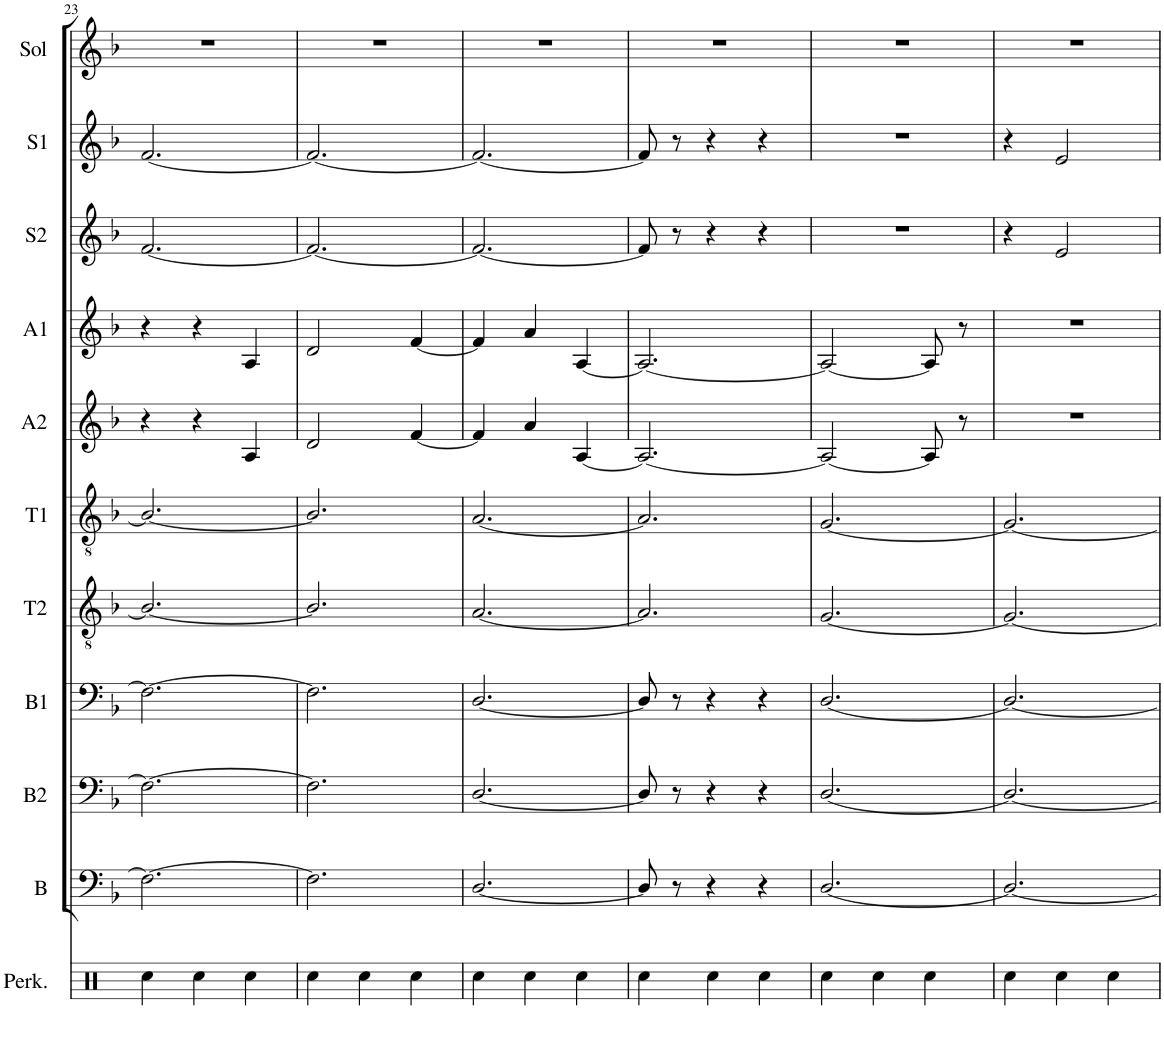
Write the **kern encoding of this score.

**kern	**kern	**kern	**kern	**kern	**kern	**kern	**kern	**kern	**kern	**kern
*part11	*part10	*part9	*part8	*part7	*part6	*part5	*part4	*part3	*part2	*part1
*staff11	*staff10	*staff9	*staff8	*staff7	*staff6	*staff5	*staff4	*staff3	*staff2	*staff1
*I"Perkussion	*I"B3	*I"B2	*I"B1	*I"T2	*I"T1	*I"A2	*I"A1	*I"S2	*I"S1	*I"Sol
*I'Perk.	*I'B	*I'B2	*I'B1	*I'T2	*I'T1	*I'A2	*I'A1	*I'S2	*I'S1	*I'Sol
!!LO:PB:g=z
*clefX	*clefF4	*clefF4	*clefF4	*clefGv2	*clefGv2	*clefG2	*clefG2	*clefG2	*clefG2	*clefG2
*k[f#c#g#d#]	*k[b-]	*k[b-]	*k[b-]	*k[b-]	*k[b-]	*k[b-]	*k[b-]	*k[b-]	*k[b-]	*k[b-]
*E:	*F:	*F:	*F:	*F:	*F:	*F:	*F:	*F:	*F:	*F:
*M3/4	*M3/4	*M3/4	*M3/4	*M3/4	*M3/4	*M3/4	*M3/4	*M3/4	*M3/4	*M3/4
=23	=23	=23	=23	=23	=23	=23	=23	=23	=23	=23
4Rcc\	2.F\_	2.F\_	2.F\_	2.B-/_	2.B-/_	4r	4r	[2.f/	[2.f/	2.r
4Rcc\	.	.	.	.	.	4r	4r	.	.	.
4Rcc\	.	.	.	.	.	4A/	4A/	.	.	.
=24	=24	=24	=24	=24	=24	=24	=24	=24	=24	=24
4Rcc\	2.F\]	2.F\]	2.F\]	2.B-/]	2.B-/]	2d/	2d/	2.f/_	2.f/_	2.r
4Rcc\	.	.	.	.	.	.	.	.	.	.
4Rcc\	.	.	.	.	.	[4f/	[4f/	.	.	.
=25	=25	=25	=25	=25	=25	=25	=25	=25	=25	=25
4Rcc\	[2.D/	[2.D/	[2.D/	[2.A/	[2.A/	4f/]	4f/]	2.f/_	2.f/_	2.r
4Rcc\	.	.	.	.	.	4a/	4a/	.	.	.
4Rcc\	.	.	.	.	.	[4A/	[4A/	.	.	.
=26	=26	=26	=26	=26	=26	=26	=26	=26	=26	=26
4Rcc\	8D/]	8D/]	8D/]	2.A/]	2.A/]	2.A/_	2.A/_	8f/]	8f/]	2.r
.	8r	8r	8r	.	.	.	.	8r	8r	.
4Rcc\	4r	4r	4r	.	.	.	.	4r	4r	.
4Rcc\	4r	4r	4r	.	.	.	.	4r	4r	.
=27	=27	=27	=27	=27	=27	=27	=27	=27	=27	=27
4Rcc\	[2.D/	[2.D/	[2.D/	[2.G/	[2.G/	2A/_	2A/_	2.r	2.r	2.r
4Rcc\	.	.	.	.	.	.	.	.	.	.
4Rcc\	.	.	.	.	.	8A/]	8A/]	.	.	.
.	.	.	.	.	.	8r	8r	.	.	.
=28	=28	=28	=28	=28	=28	=28	=28	=28	=28	=28
4Rcc\	2.D/_	2.D/_	2.D/_	2.G/_	2.G/_	2.r	2.r	4r	4r	2.r
4Rcc\	.	.	.	.	.	.	.	2e/	2e/	.
4Rcc\	.	.	.	.	.	.	.	.	.	.
=	=	=	=	=	=	=	=	=	=	=
*-	*-	*-	*-	*-	*-	*-	*-	*-	*-	*-
